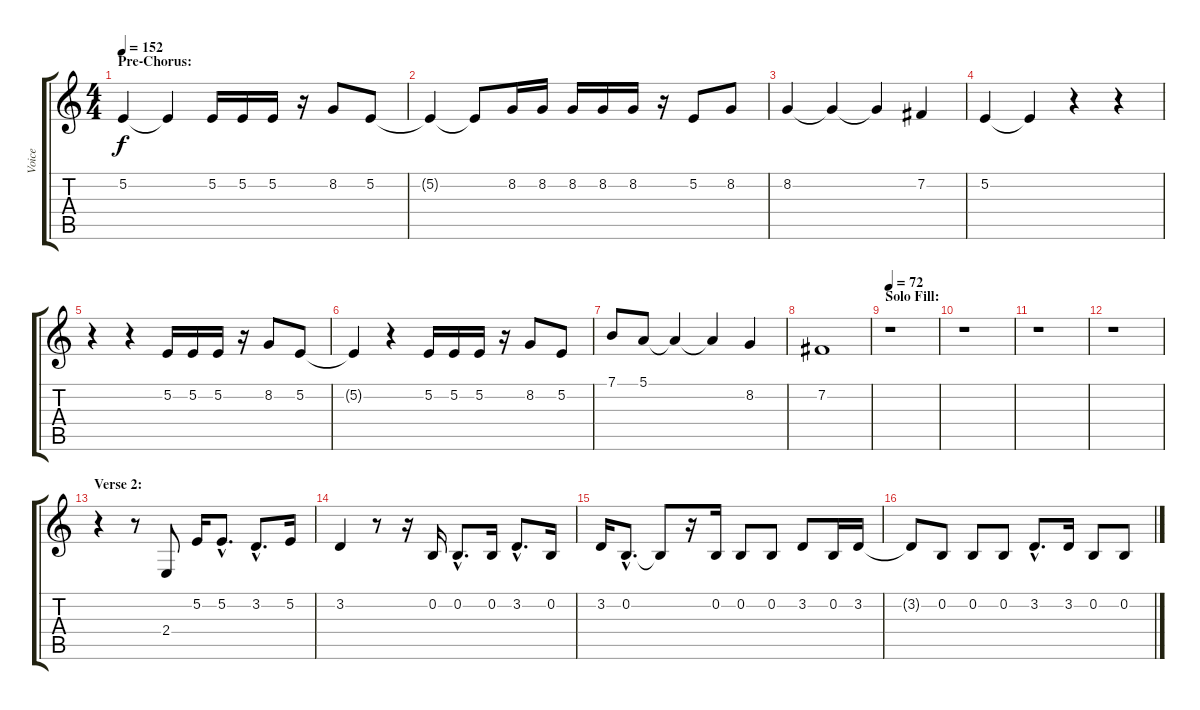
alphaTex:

\track ("Voice" "Voice") {instrument cello}
\staff {score tabs}
\tuning (E4 B3 G3 D3 A2 E2) {hide}
\ts (4 4)
\section ("" "Pre-Chorus:")
\tempo 152
\clef g2
\ks c
5.2.4{dy f} 5.2{t}.4 5.2.16 5.2.16 5.2.16 r.16 8.2.8 5.2.8 |
5.2{t}.4 5.2{t}.8 8.2.16 8.2.16 8.2.16 8.2.16 8.2.16 r.16 5.2.8 8.2.8 |
8.2.4 8.2{t}.4 8.2{t}.4 7.2.4 |
5.2.4 5.2{t}.4 r.4 r.4 |
r.4 r.4 5.2.16 5.2.16 5.2.16 r.16 8.2.8 5.2.8 |
5.2{t}.4 r.4 5.2.16 5.2.16 5.2.16 r.16 8.2.8 5.2.8 |
7.1.8 5.1.8 5.1{t}.4 5.1{t}.4 8.2.4 |
7.2.1 |
\section ("" "Solo Fill:")
\tempo 72
r.1 |
r.1 |
r.1 |
r.1 |
\section ("" "Verse 2:")
r.4 r.8 2.4.8 5.2.16 5.2{hac}.8{d} 3.2{hac}.8{d} 5.2.16 |
3.2.4 r.8 r.16 0.2.16 0.2{hac}.8{d} 0.2.16 3.2{hac}.8{d} 0.2.16 |
3.2.16 0.2{hac}.8{d} 0.2{t}.8 r.16 0.2.16 0.2.8 0.2.8 3.2.8 0.2.16 3.2.16 |
3.2{t}.8 0.2.8 0.2.8 0.2.8 3.2{hac}.8{d} 3.2.16 0.2.8 0.2.8
